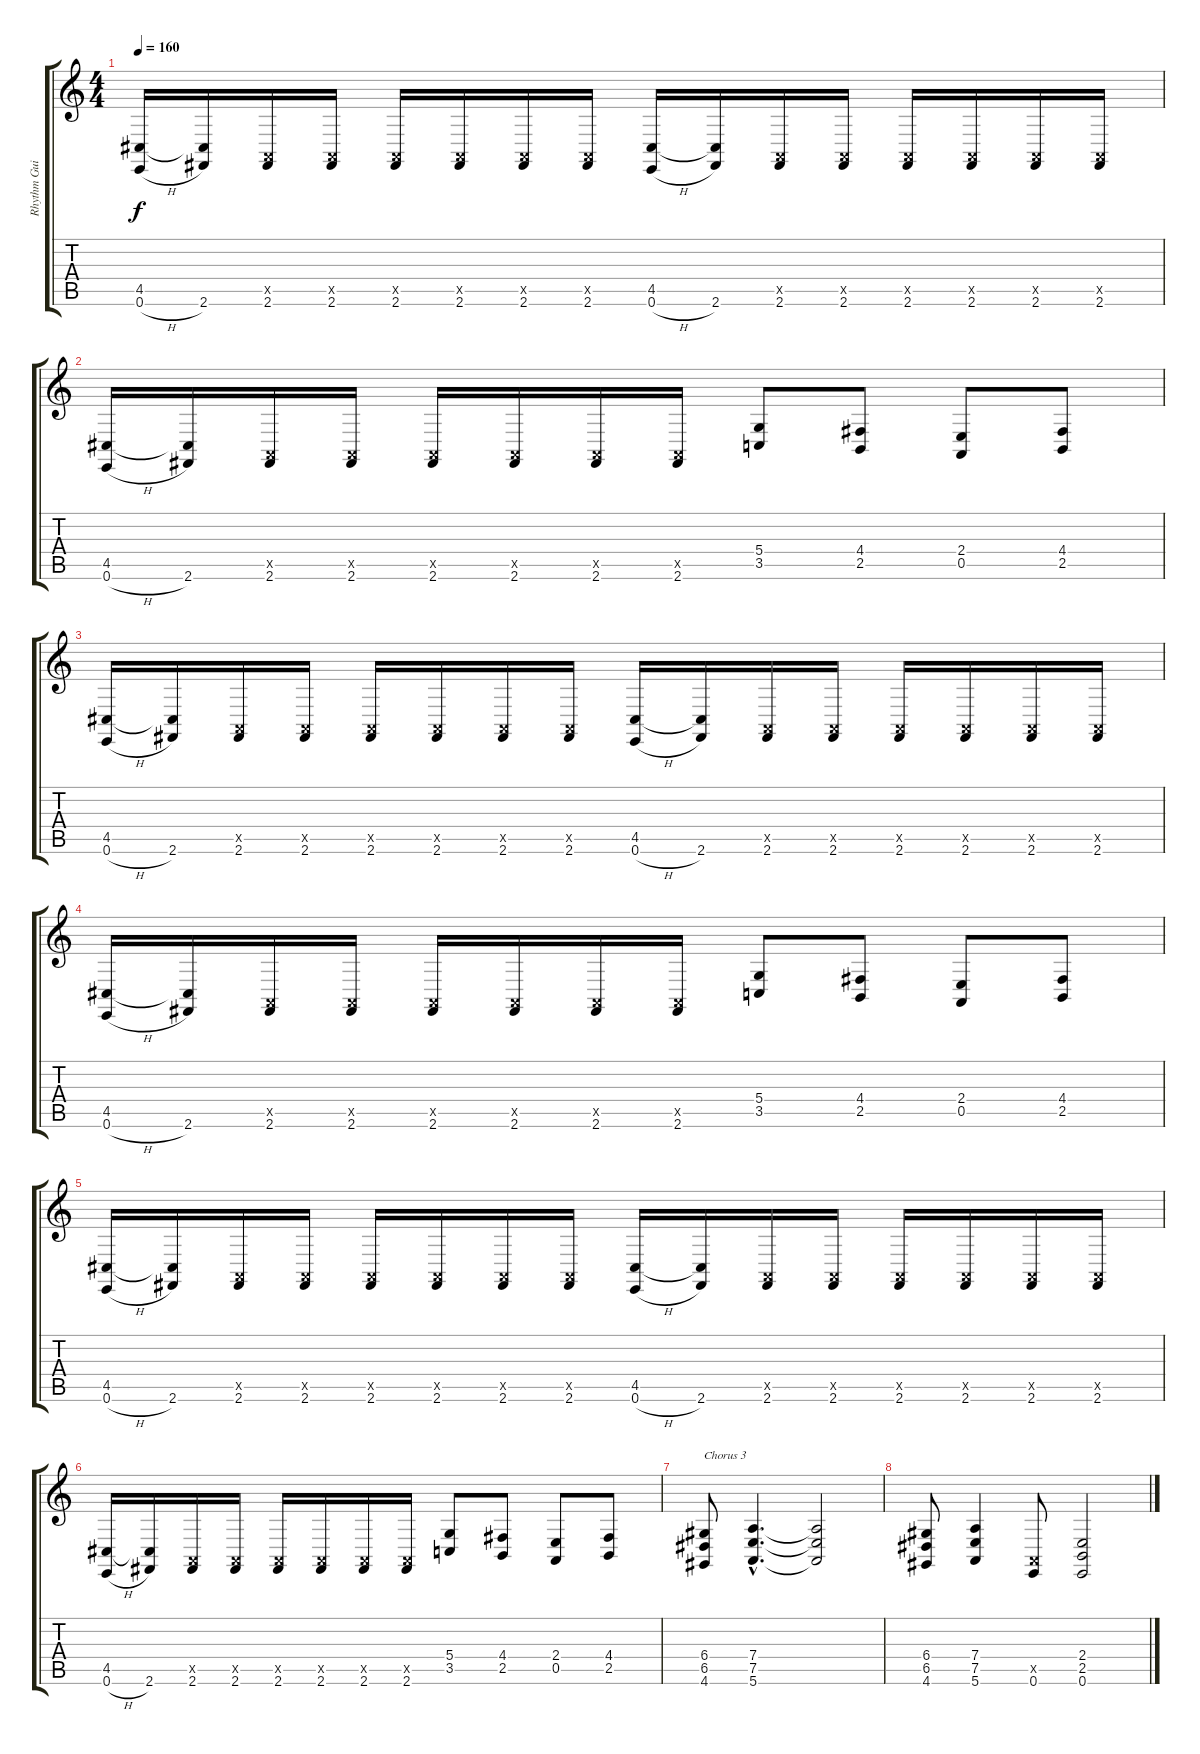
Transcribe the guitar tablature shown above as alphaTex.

\track ("Rhythm Guitar 2" "Rhythm Gui") {instrument lead1square}
\staff {score tabs}
\tuning (E4 B3 G3 D3 A2 E2) {hide}
\ts (4 4)
\tempo 160
\clef g2
\ks c
(4.5 0.6{h}).16{dy f} (4.5{t} 2.6).16 (0.5{x} 2.6).16 (0.5{x} 2.6).16 (0.5{x} 2.6).16 (0.5{x} 2.6).16 (0.5{x} 2.6).16 (0.5{x} 2.6).16 (4.5 0.6{h}).16 (4.5{t} 2.6).16 (0.5{x} 2.6).16 (0.5{x} 2.6).16 (0.5{x} 2.6).16 (0.5{x} 2.6).16 (0.5{x} 2.6).16 (0.5{x} 2.6).16 |
(4.5 0.6{h}).16 (4.5{t} 2.6).16 (0.5{x} 2.6).16 (0.5{x} 2.6).16 (0.5{x} 2.6).16 (0.5{x} 2.6).16 (0.5{x} 2.6).16 (0.5{x} 2.6).16 (5.4 3.5).8 (4.4 2.5).8 (2.4 0.5).8 (4.4 2.5).8 |
(4.5 0.6{h}).16 (4.5{t} 2.6).16 (0.5{x} 2.6).16 (0.5{x} 2.6).16 (0.5{x} 2.6).16 (0.5{x} 2.6).16 (0.5{x} 2.6).16 (0.5{x} 2.6).16 (4.5 0.6{h}).16 (4.5{t} 2.6).16 (0.5{x} 2.6).16 (0.5{x} 2.6).16 (0.5{x} 2.6).16 (0.5{x} 2.6).16 (0.5{x} 2.6).16 (0.5{x} 2.6).16 |
(4.5 0.6{h}).16 (4.5{t} 2.6).16 (0.5{x} 2.6).16 (0.5{x} 2.6).16 (0.5{x} 2.6).16 (0.5{x} 2.6).16 (0.5{x} 2.6).16 (0.5{x} 2.6).16 (5.4 3.5).8 (4.4 2.5).8 (2.4 0.5).8 (4.4 2.5).8 |
(4.5 0.6{h}).16 (4.5{t} 2.6).16 (0.5{x} 2.6).16 (0.5{x} 2.6).16 (0.5{x} 2.6).16 (0.5{x} 2.6).16 (0.5{x} 2.6).16 (0.5{x} 2.6).16 (4.5 0.6{h}).16 (4.5{t} 2.6).16 (0.5{x} 2.6).16 (0.5{x} 2.6).16 (0.5{x} 2.6).16 (0.5{x} 2.6).16 (0.5{x} 2.6).16 (0.5{x} 2.6).16 |
(4.5 0.6{h}).16 (4.5{t} 2.6).16 (0.5{x} 2.6).16 (0.5{x} 2.6).16 (0.5{x} 2.6).16 (0.5{x} 2.6).16 (0.5{x} 2.6).16 (0.5{x} 2.6).16 (5.4 3.5).8 (4.4 2.5).8 (2.4 0.5).8 (4.4 2.5).8 |
(6.4 6.5 4.6).8{txt "Chorus 3"} (7.4{hac} 7.5{hac} 5.6{hac}).4{d} (7.4{t} 7.5{t} 5.6{t}).2 |
(6.4 6.5 4.6).8 (7.4 7.5 5.6).4 (0.5{x} 0.6).8 (2.4 2.5 0.6).2
